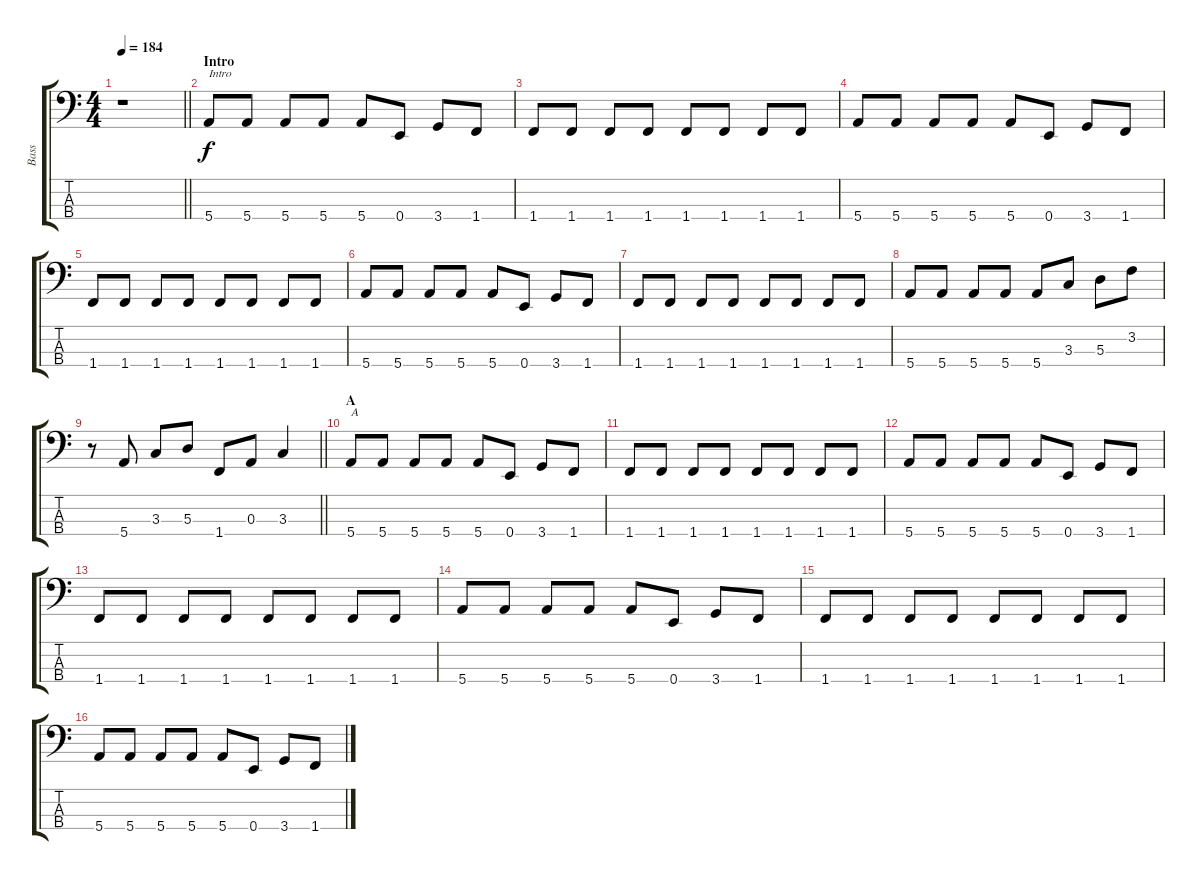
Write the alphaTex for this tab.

\track ("Bass" "Bass") {instrument electricbasspick}
\staff {score tabs}
\tuning (G2 D2 A1 E1) {hide}
\ts (4 4)
\tempo 184
\clef f4
\barLineRight lightlight
\ks c
r.1{dy f instrument electricbasspick} |
\section ("" "Intro")
5.4.8{txt "Intro"} 5.4.8 5.4.8 5.4.8 5.4.8 0.4.8 3.4.8 1.4.8 |
1.4.8 1.4.8 1.4.8 1.4.8 1.4.8 1.4.8 1.4.8 1.4.8 |
5.4.8 5.4.8 5.4.8 5.4.8 5.4.8 0.4.8 3.4.8 1.4.8 |
1.4.8 1.4.8 1.4.8 1.4.8 1.4.8 1.4.8 1.4.8 1.4.8 |
5.4.8 5.4.8 5.4.8 5.4.8 5.4.8 0.4.8 3.4.8 1.4.8 |
1.4.8 1.4.8 1.4.8 1.4.8 1.4.8 1.4.8 1.4.8 1.4.8 |
5.4.8 5.4.8 5.4.8 5.4.8 5.4.8 3.3.8 5.3.8 3.2.8 |
\barLineRight lightlight
r.8 5.4.8 3.3.8 5.3.8 1.4.8 0.3.8 3.3.4 |
\section ("" "A")
5.4.8{txt "A"} 5.4.8 5.4.8 5.4.8 5.4.8 0.4.8 3.4.8 1.4.8 |
1.4.8 1.4.8 1.4.8 1.4.8 1.4.8 1.4.8 1.4.8 1.4.8 |
5.4.8 5.4.8 5.4.8 5.4.8 5.4.8 0.4.8 3.4.8 1.4.8 |
1.4.8 1.4.8 1.4.8 1.4.8 1.4.8 1.4.8 1.4.8 1.4.8 |
5.4.8 5.4.8 5.4.8 5.4.8 5.4.8 0.4.8 3.4.8 1.4.8 |
1.4.8 1.4.8 1.4.8 1.4.8 1.4.8 1.4.8 1.4.8 1.4.8 |
5.4.8 5.4.8 5.4.8 5.4.8 5.4.8 0.4.8 3.4.8 1.4.8
